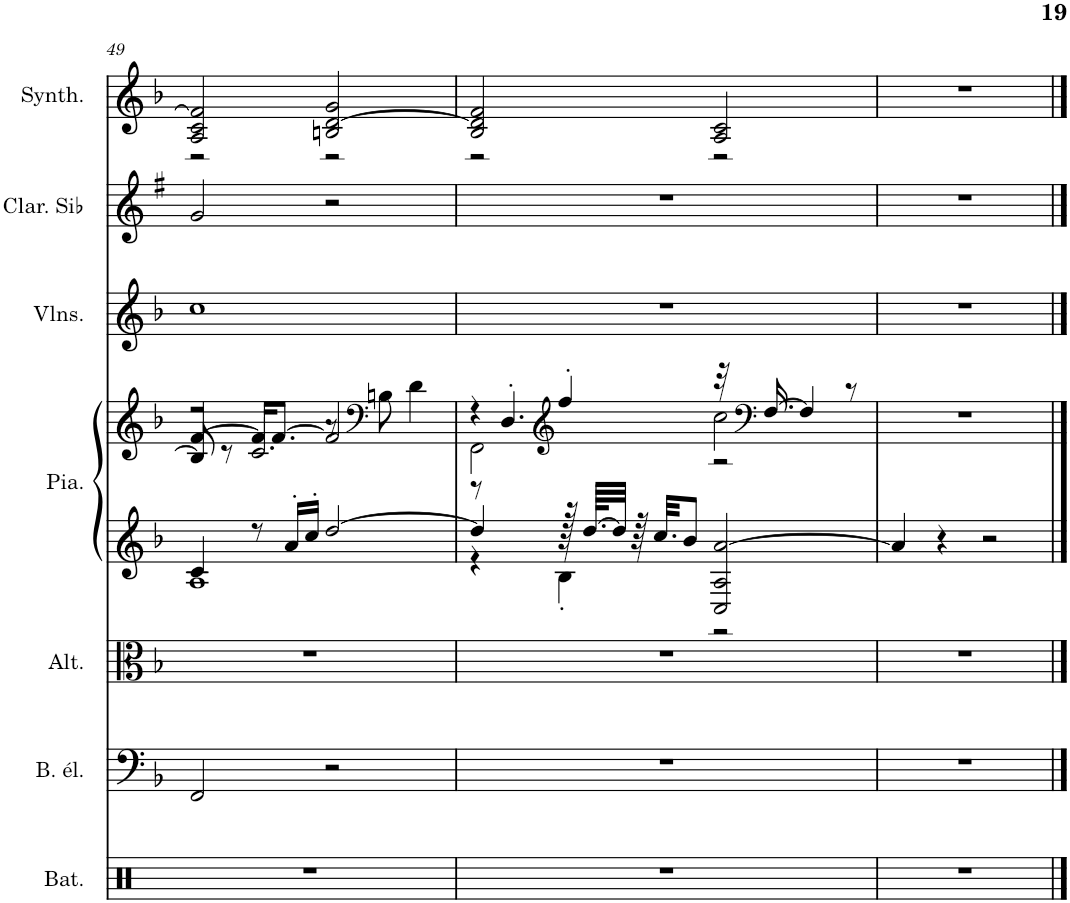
**kern	**kern	**kern	**kern	**kern	**kern	**kern	**kern
*part7	*part6	*part5	*part4	*part4	*part3	*part2	*part1
*staff8	*staff7	*staff6	*staff5	*staff4	*staff3	*staff2	*staff1
*I"Batterie, Drums	*I"Basse électrique à 5 cordes, Electric Bass (finger)	*I"Altos, String Ensemble 1	*I"Piano, Acoustic Grand Piano	*	*I"Violons, String Ensemble 1	*I"Clarinette en Sib	*I"Synthétiseur Pad, Pad 2 (warm)
*I'Bat.	*I'B. él.	*I'Alt.	*I'Pia.	*	*I'Vlns.	*I'Clar. Sib	*I'Synth.
!!LO:PB:g=z
*clefX	*clefF4	*clefC3	*clefG2	*clefG2	*clefG2	*clefG2	*clefG2
*	*Trd7c12	*	*	*	*	*Trd1c2	*
*k[]	*k[b-]	*k[b-]	*k[b-]	*k[b-]	*k[b-]	*k[f#]	*k[b-]
*M4/4	*M4/4	*M4/4	*M4/4	*M4/4	*M4/4	*M4/4	*M4/4
=49	=49	=49	=49	=49	=49	=49	=49
*	*	*	*^	*^	*	*	*^
*	*	*	*	*	*	*^	*	*	*	*
1r	2FF/	1r	4c/	1A	[4f/	2r	8B-/]	1cc	2g/	2A/ 2c/ 2f/]	2r
.	.	.	.	.	.	.	8r	.	.	.	.
.	.	.	8r	.	16f/KL]	.	2.c/	.	.	.	.
.	.	.	.	.	[8.f/J	.	.	.	.	.	.
.	.	.	16a'/LL	.	.	.	.	.	.	.	.
.	.	.	16cc'/JJ	.	.	.	.	.	.	.	.
.	2r	.	[2dd/	.	2f/]	8r	.	.	2r	2Bn/ [2d/ 2g/	2r
*	*	*	*	*	*clefF4	*	*	*	*	*	*
.	.	.	.	.	.	8Bn\	.	.	.	.	.
.	.	.	.	.	.	4d\	.	.	.	.	.
=50	=50	=50	=50	=50	=50	=50	=50	=50	=50	=50	=50
1r	1r	1r	4dd/]	4r	4r	2FF\	8r	1r	1r	2B-/ 2d/] 2f/	2r
.	.	.	.	.	.	.	4.D'/	.	.	.	.
*	*	*	*	*	*clefG2	*	*	*	*	*	*
.	.	.	128r	4B-'\	4ff'/	.	.	.	.	.	.
.	.	.	[64.dd/KLLL	.	.	.	.	.	.	.	.
.	.	.	32dd/JJJ]	.	.	.	.	.	.	.	.
.	.	.	64r	.	.	.	.	.	.	.	.
.	.	.	32.cc/KKL	.	.	.	.	.	.	.	.
.	.	.	8b-/J	.	.	.	.	.	.	.	.
.	.	.	2C/ 2A/ [2a/	2r	32r	2cc\	2r	.	.	2A/ 2c/	2r
*	*	*	*	*	*clefF4	*	*	*	*	*	*
.	.	.	.	.	[16.F/	.	.	.	.	.	.
.	.	.	.	.	4F/]	.	.	.	.	.	.
.	.	.	.	.	8r	.	.	.	.	.	.
*	*	*	*v	*v	*	*	*	*	*	*v	*v
*	*	*	*	*v	*v	*v	*	*	*
=51	=51	=51	=51	=51	=51	=51	=51
1r	1r	1r	4a/]	1r	1r	1r	1r
.	.	.	4r	.	.	.	.
.	.	.	2r	.	.	.	.
==	==	==	==	==	==	==	==
*-	*-	*-	*-	*-	*-	*-	*-
